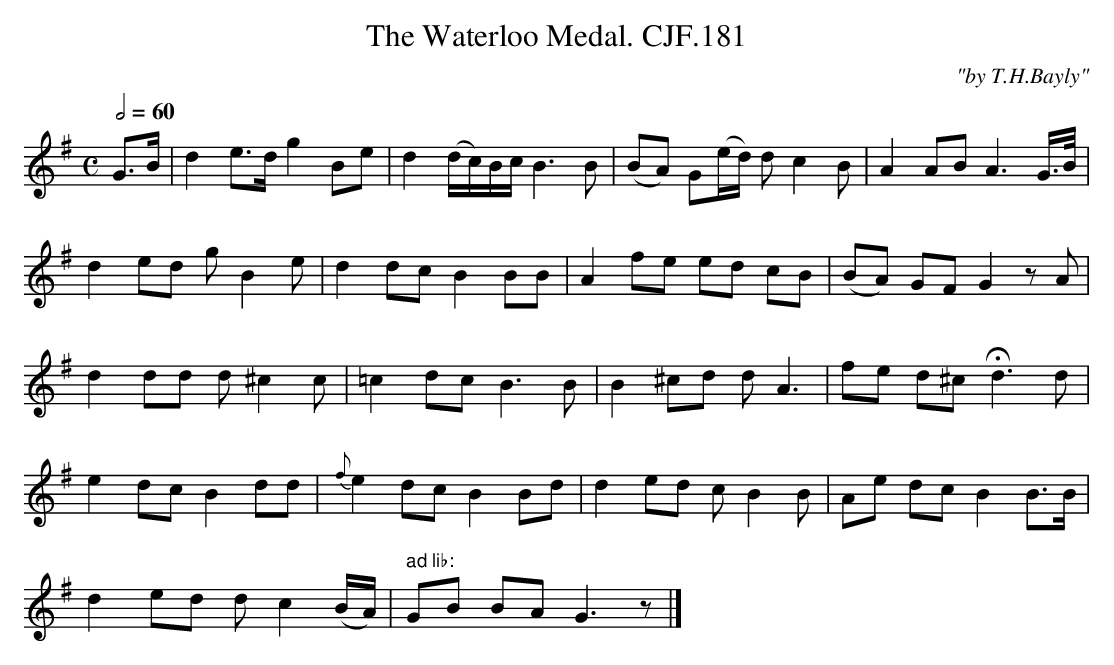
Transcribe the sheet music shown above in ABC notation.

X:1
T:Waterloo Medal. CJF.181, The
C:"by T.H.Bayly"
M:C
L:1/8
Q:2/4=60
K:G
G>B|d2e>dg2Be|d2(d/c/)B/c/B3B|\
(BA) G(e/d/) dc2B|A2ABA3G3/4B/4|
d2ed  gB2e|d2dcB2BB|A2fe ed cB|(BA) GFG2zA|
d2dd d^c2c|=c2dcB3B|B2^cd dA3|fe d^cHd3d|
e2dcB2dd|{f}e2dcB2Bd|d2ed cB2B|Ae dcB2B>B|
d2ed dc2(B/A/)|" ad lib:"GB BA G3z|]
